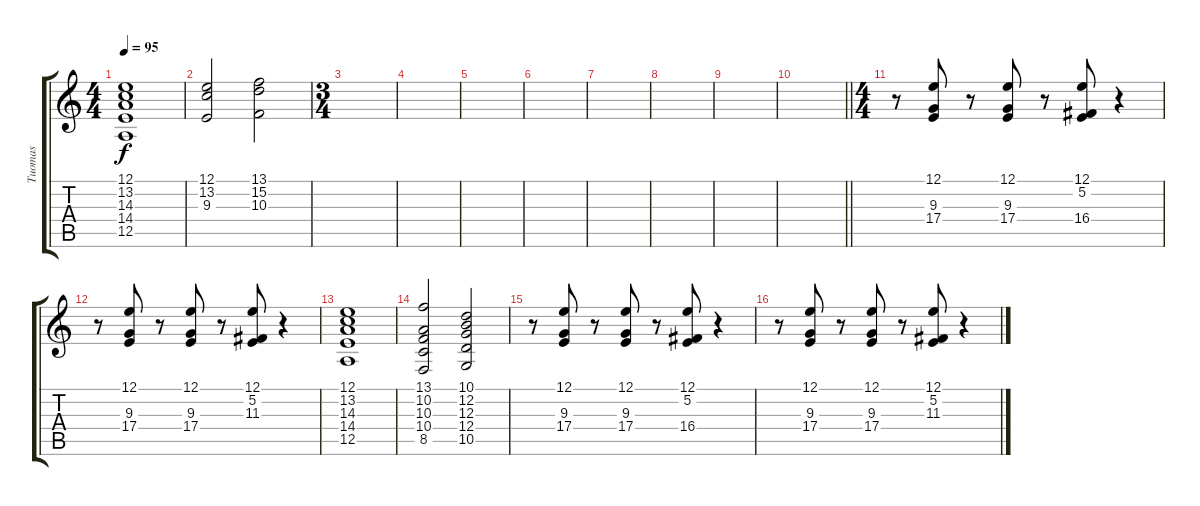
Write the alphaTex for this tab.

\track ("Tuomas" "Tuomas") {instrument stringensemble1}
\staff {score tabs}
\tuning (E4 B3 G3 D3 A2 E2) {hide}
\ts (4 4)
\tempo 95
\clef g2
\ks c
(12.1 13.2 14.3 14.4 12.5).1{dy f volume 14 instrument stringensemble1} |
(12.1 13.2 9.3).2 (13.1 15.2 10.3).2 |
\ts (3 4)
|
|
|
|
|
|
|
\barLineRight lightlight
|
\ts (4 4)
r.8{volume 12} (12.1 9.3 17.4).8 r.8 (12.1 9.3 17.4).8 r.8 (12.1 5.2 16.4).8 r.4 |
r.8 (12.1 9.3 17.4).8 r.8 (12.1 9.3 17.4).8 r.8 (12.1 5.2 11.3).8 r.4 |
(12.1 13.2 14.3 14.4 12.5).1{instrument stringensemble1} |
(13.1 10.2 10.3 10.4 8.5).2 (10.1 12.2 12.3 12.4 10.5).2 |
r.8{instrument choiraahs} (12.1 9.3 17.4).8 r.8 (12.1 9.3 17.4).8 r.8 (12.1 5.2 16.4).8 r.4 |
r.8 (12.1 9.3 17.4).8 r.8 (12.1 9.3 17.4).8 r.8 (12.1 5.2 11.3).8 r.4
